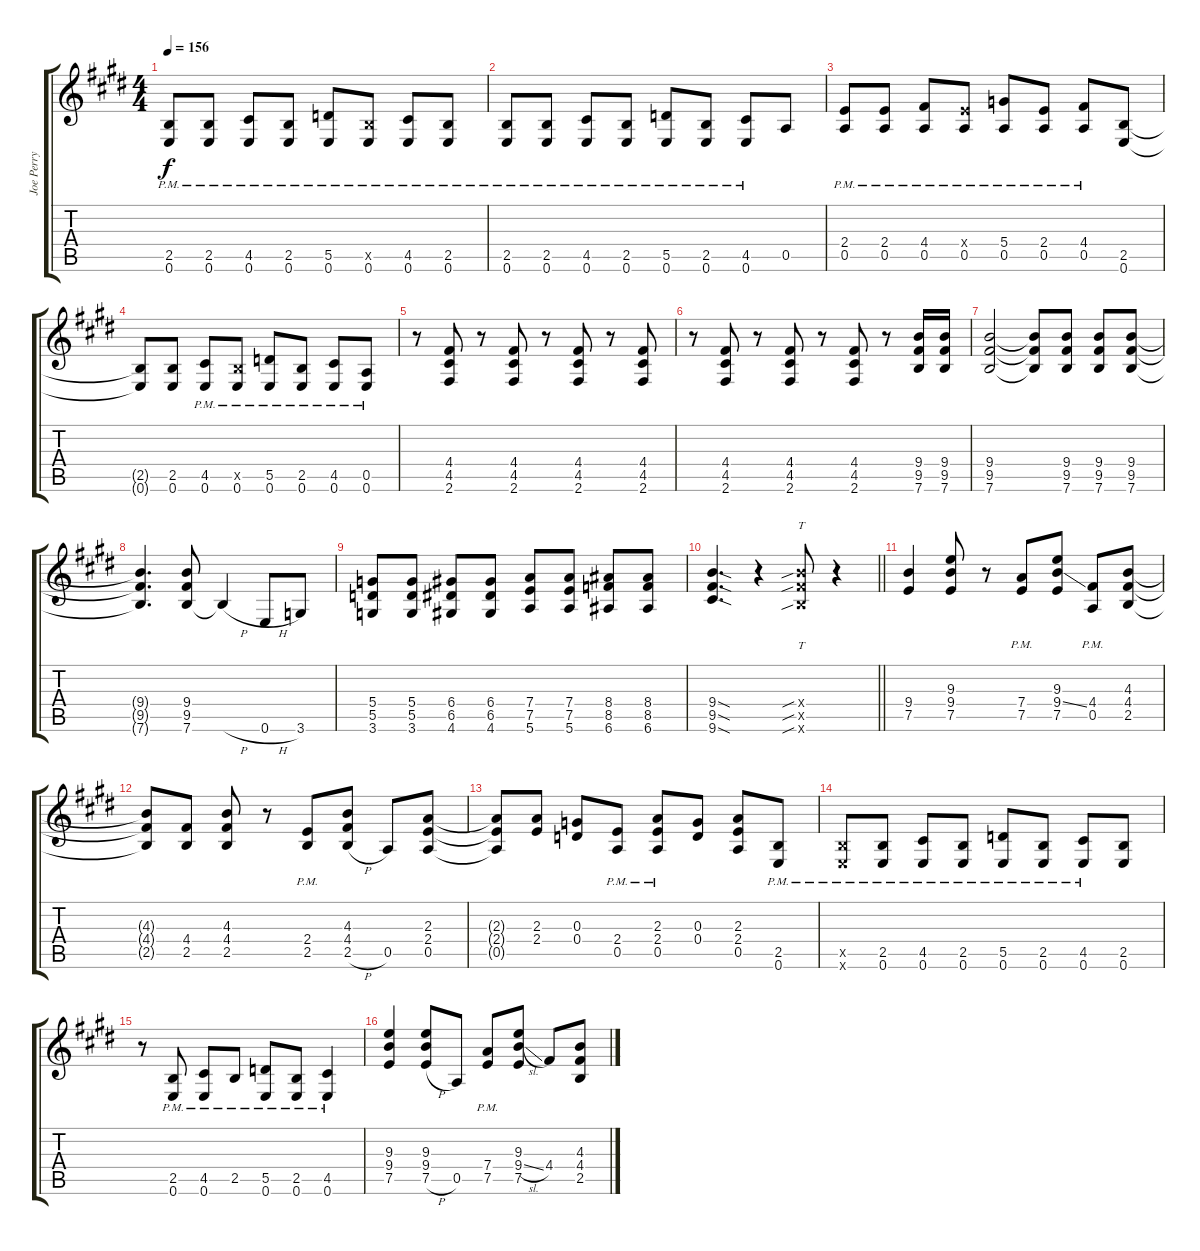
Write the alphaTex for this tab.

\track ("Joe Perry" "Joe Perry") {instrument distortionguitar}
\staff {score tabs}
\tuning (E4 B3 G3 D3 A2 E2) {hide}
\ts (4 4)
\tempo 156
\clef g2
\ks c#minor
(2.5{pm} 0.6{pm}).8{dy f} (2.5{pm} 0.6{pm}).8 (4.5{pm} 0.6{pm}).8 (2.5{pm} 0.6{pm}).8 (5.5{pm} 0.6{pm}).8 (2.5{pm x} 0.6{pm}).8 (4.5{pm} 0.6{pm}).8 (2.5{pm} 0.6{pm}).8 |
\ks e
(2.5{pm} 0.6{pm}).8 (2.5{pm} 0.6{pm}).8 (4.5{pm} 0.6{pm}).8 (2.5{pm} 0.6{pm}).8 (5.5{pm} 0.6{pm}).8 (2.5{pm} 0.6{pm}).8 (4.5{pm} 0.6{pm}).8 0.5.8 |
\ks c#minor
(2.4{pm} 0.5{pm}).8 (2.4{pm} 0.5{pm}).8 (4.4{pm} 0.5{pm}).8 (2.4{pm x} 0.5{pm}).8 (5.4{pm} 0.5{pm}).8 (2.4{pm} 0.5{pm}).8 (4.4{pm} 0.5{pm}).8 (2.5 0.6).8 |
(2.5{t} 0.6{t}).8 (2.5 0.6).8 (4.5{pm} 0.6{pm}).8 (2.5{pm x} 0.6{pm}).8 (5.5{pm} 0.6{pm}).8 (2.5{pm} 0.6{pm}).8 (4.5{pm} 0.6{pm}).8 (0.5{pm} 0.6{pm}).8 |
\ks e
r.8 (4.4 4.5 2.6).8 r.8 (4.4 4.5 2.6).8 r.8 (4.4 4.5 2.6).8 r.8 (4.4 4.5 2.6).8 |
\ks c#minor
r.8 (4.4 4.5 2.6).8 r.8 (4.4 4.5 2.6).8 r.8 (4.4 4.5 2.6).8 r.8 (9.4 9.5 7.6).16 (9.4 9.5 7.6).16 |
(9.4 9.5 7.6).2 (9.4{t} 9.5{t} 7.6{t}).8 (9.4 9.5 7.6).8 (9.4 9.5 7.6).8 (9.4 9.5 7.6).8 |
\ks e
(9.4{t} 9.5{t} 7.6{t}).4{d} (9.4 9.5 7.6).8 7.6{h t}.4 0.6{h}.8 3.6.8 |
\ks c#minor
(5.4 5.5 3.6).8 (5.4 5.5 3.6).8 (6.4 6.5 4.6).8 (6.4 6.5 4.6).8 (7.4 7.5 5.6).8 (7.4 7.5 5.6).8 (8.4 8.5 6.6).8 (8.4 8.5 6.6).8 |
\barLineRight lightlight
(9.4{sod} 9.5{sod} 9.6{sod}).4{d} r.4 (9.4{sib x} 9.5{sib x} 7.6{sib x}).8{tt} r.4 |
\ks e
(9.4 7.5).4 (9.3 9.4 7.5).8 r.8 (7.4{pm} 7.5{pm}).8 (9.3 9.4{ss} 7.5).8 (4.4{pm} 0.5{pm}).8 (4.3 4.4 2.5).8 |
\ks c#minor
(4.3{t} 4.4{t} 2.5{t}).8 (4.4 2.5).8 (4.3 4.4 2.5).8 r.8 (2.4{pm} 2.5{pm}).8 (4.3 4.4 2.5{h}).8 0.5.8 (2.3 2.4 0.5).8 |
(2.3{t} 2.4{t} 0.5{t}).8 (2.3 2.4).8 (0.3 0.4).8 (2.4{pm} 0.5{pm}).8 (2.3{pm} 2.4{pm} 0.5{pm}).8 (0.3 0.4).8 (2.3 2.4 0.5).8 (2.5{pm} 0.6{pm}).8 |
\ks e
(2.5{pm x} 0.6{pm x}).8 (2.5{pm} 0.6{pm}).8 (4.5{pm} 0.6{pm}).8 (2.5{pm} 0.6{pm}).8 (5.5{pm} 0.6{pm}).8 (2.5{pm} 0.6{pm}).8 (4.5{pm} 0.6{pm}).8 (2.5 0.6).8 |
\ks c#minor
r.8 (2.5{pm} 0.6{pm}).8 (4.5{pm} 0.6{pm}).8 2.5{pm}.8 (5.5{pm} 0.6{pm}).8 (2.5{pm} 0.6{pm}).8 (4.5{pm} 0.6{pm}).4 |
(9.3 9.4 7.5).4 (9.3 9.4 7.5{h}).8 0.5.8 (7.4{pm} 7.5{pm}).8 (9.3 9.4{sl} 7.5).8 4.4.8 (4.3 4.4 2.5).8
